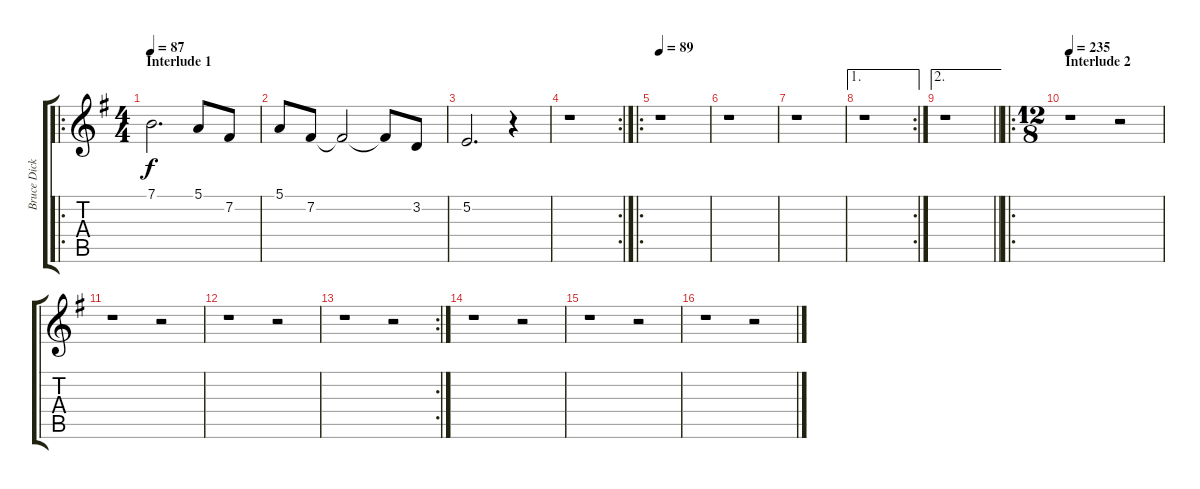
\track ("Bruce Dickinson (Vocals)" "Bruce Dick") {instrument acousticgrandpiano}
\staff {score tabs}
\tuning (E4 B3 G3 D3 A2 E2) {hide}
\ro
\ts (4 4)
\section ("" "Interlude 1")
\tempo 87
\clef g2
\ks eminor
7.1.2{d dy f} 5.1.8 7.2.8 |
5.1.8 7.2.8 7.2{t}.2 7.2{t}.8 3.2.8 |
5.2.2{d} r.4{volume 0} |
\rc 2
r.1 |
\ro
\tempo 89
r.1 |
r.1 |
r.1 |
\ae 1
\rc 2
r.1 |
\ae 2
\barLineRight lightlight
r.1 |
\ro
\ts (12 8)
\section ("" "Interlude 2")
\tempo 235
r.1 r.2 |
r.1 r.2 |
r.1 r.2 |
\rc 2
r.1 r.2 |
r.1 r.2 |
r.1 r.2 |
r.1 r.2
